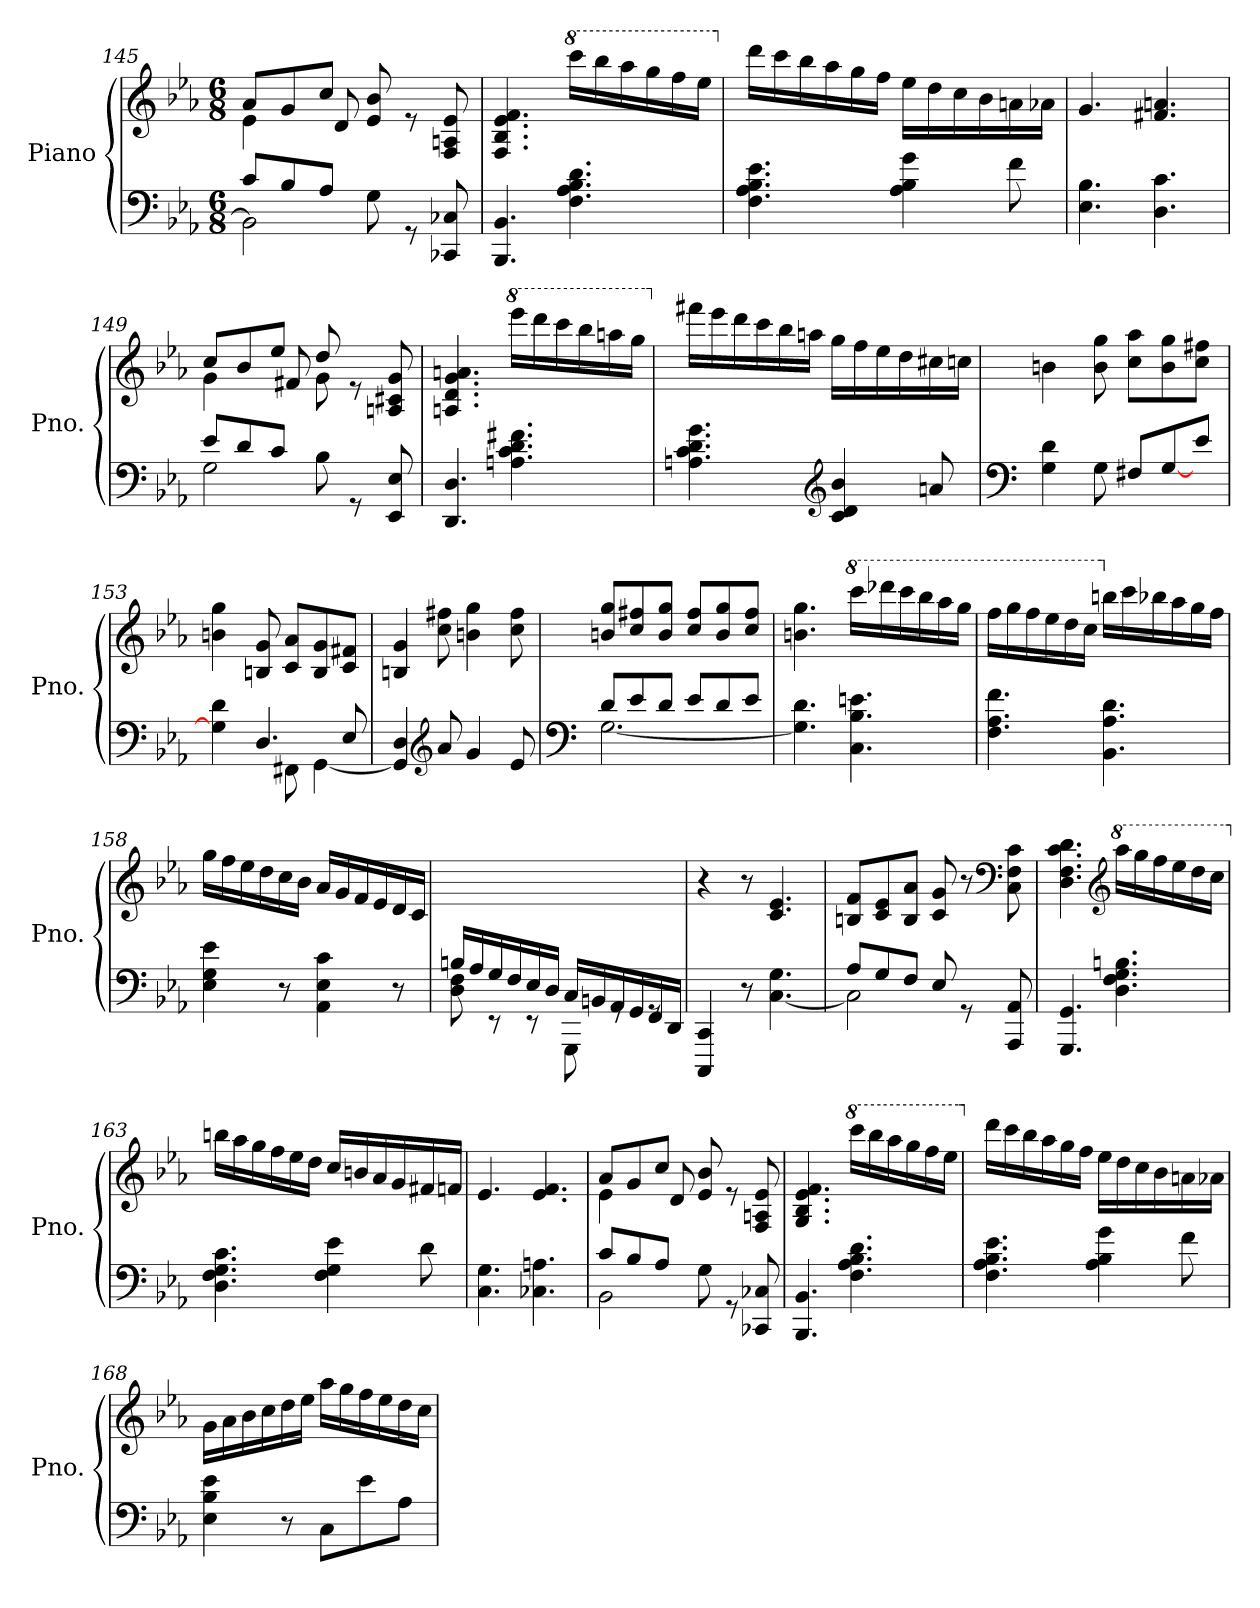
**kern	**kern
*part1	*part1
*staff2	*staff1
*I"Piano	*
*I'Pno.	*
*clefF4	*clefG2
*k[b-e-a-]	*k[b-e-a-]
*M6/8	*M6/8
=145	=145
*^	*^
8c/L	2BB-\]	8a-/L	4e-\
8B-/	.	8g/	.
8A-/J	.	8cc/J	8d/
8G\	.	8e-/ 8b-/	8ryy
8rGG	4ryy	8re	4ryy
8CC-X/ 8C-X/	.	8F/ 8An/ 8e-/	.
*v	*v	*	*
*	*v	*v
=146	=146
4.BBB-/ 4.BB-/	4.F/ 4.B-/ 4.e-/ 4.f/
*	*8va
4.F\ 4.A-\ 4.B-\ 4.d\	16cccc\LL
.	16bbb-\
.	16aaa-\
.	16ggg\
.	16fff\
.	16eee-\JJ
!!LO:LB:g=z
=147	=147
*	*X8va
4.F\ 4.A-\ 4.B-\ 4.e-\	16ddd\LL
.	16ccc\
.	16bb-\
.	16aa-\
.	16gg\
.	16ff\JJ
4A-\ 4B-\ 4g\	16ee-\LL
.	16dd\
.	16cc\
.	16b-\
8f\	16an\
.	16a-X\JJ
=148	=148
4.E-\ 4.B-\	4.g/
4.D\ 4.c\	4.f#X/ 4.an/
=149	=149
*^	*^
8e-/L	2G\	8cc/L	4g\
8d/	.	8b-/	.
8c/J	.	8ee-/J	8f#X/
8B-\	.	8dd/	8g\
8rGG	4ryy	8re	4ryy
8EE-/ 8E-/	.	8An/ 8c#X/ 8g/	.
*v	*v	*	*
*	*v	*v
=150	=150
4.DD/ 4.D/	4.An/ 4.d/ 4.g/ 4.an/
*	*8va
4.An\ 4.c\ 4.d\ 4.f#X\	16eeee-\LL
.	16dddd\
.	16cccc\
.	16bbb-\
.	16aaan\
.	16ggg\JJ
=151	=151
*	*X8va
4.An\ 4.c\ 4.d\ 4.g\	16fff#X\LL
.	16eee-\
.	16ddd\
.	16ccc\
.	16bb-\
.	16aan\JJ
*clefG2	*
4c/ 4d/ 4b-/	16gg\LL
.	16ff\
.	16ee-\
.	16dd\
8an/	16cc#X\
.	16ccn\JJ
!!LO:LB:g=z
=152	=152
*clefF4	*
4G\ 4d\	4bn\
8G\	8b\ 8gg\
8F#X/L	8cc\ 8aa-\L
[8G/	8b\ 8gg\
8e-/J	8cc\ 8ff#X\J
=153	=153
*^	*
4G\] 4d\	4.ryy	4bn\ 4gg\
4.D/	.	8Bn/ 8g/
.	8FF#X\	8c/ 8a-/L
.	[4GG\	8B/ 8g/
8E-/	.	8c/ 8f#X/J
*v	*v	*
=154	=154
4GG/] 4D/	4Bn/ 4g/
*clefG2	*
8a-/	8cc\ 8ff#X\
4g/	4bn\ 4gg\
8e-/	8cc\ 8ff#\
=155	=155
*clefF4	*
*^	*
8d/L	[2.G\	8bn/ 8gg/L
8e-/	.	8cc/ 8ff#X/
8d/J	.	8b/ 8gg/J
8e-/L	.	8cc/ 8ff#/L
8d/	.	8b/ 8gg/
8e-/J	.	8cc/ 8ff#/J
*v	*v	*
=156	=156
4.G\] 4.d\	4.bn\ 4.gg\
*	*8va
4.C\ 4.B-\ 4.en\	16cccc\LL
.	16dddd-X\
.	16cccc\
.	16bbb-\
.	16aaa-\
.	16ggg\JJ
=157	=157
4.F\ 4.A-\ 4.f\	16fff\LL
.	16ggg\
.	16fff\
.	16eee-\
.	16ddd\
.	16ccc\JJ
*	*X8va
4.BB-\ 4.A-\ 4.d\	16bbn\LL
.	16ccc\
.	16bb-X\
.	16aa-\
.	16gg\
.	16ff\JJ
!!LO:LB:g=z
=158	=158
4E-\ 4G\ 4e-\	16gg\LL
.	16ff\
.	16ee-\
.	16dd\
8r	16cc\
.	16b-\JJ
4AA-\ 4E-\ 4c\	16a-/LL
.	16g/
.	16f/
.	16e-/
8r	16d/
.	16c/JJ
=159	=159
*^	*
16Bn/LL	8D\ 8F\	2.ryy
16A-/	.	.
16G/	8r	.
16F/	.	.
16E-/	8r	.
16D/JJ	.	.
16C/LL	8GGG\	.
16BBn/	.	.
16AA-/	8rGG	.
16GG/	.	.
16FF/	8rGG	.
16DD/JJ	.	.
*v	*v	*
=160	=160
4CCC/ 4CC/	4r
8r	8r
[4.C\ 4.G\	4.c/ 4.e-/
=161	=161
*^	*
8A-/L	2C\]	8Bn/ 8f/L
8G/	.	8c/ 8e-/
8F/J	.	8B/ 8a-/J
8E-/	.	8c/ 8g/
8rGG	4ryy	8r
*	*	*clefF4
8AAA-/ 8AA-/	.	8C\ 8F\ 8c\
*v	*v	*
=162	=162
4.GGG/ 4.GG/	4.D\ 4.F\ 4.c\ 4.d\
*	*clefG2
*	*8va
4.D\ 4.F\ 4.G\ 4.Bn\	16aaa-\LL
.	16ggg\
.	16fff\
.	16eee-\
.	16ddd\
.	16ccc\JJ
!!LO:LB:g=z
=163	=163
*	*X8va
4.D\ 4.F\ 4.G\ 4.c\	16bbn\LL
.	16aa-\
.	16gg\
.	16ff\
.	16ee-\
.	16dd\JJ
4F\ 4G\ 4e-\	16cc/LL
.	16bn/
.	16a-/
.	16g/
8d\	16f#X/
.	16fn/JJ
=164	=164
4.C\ 4.G\	4.e-/
4.C-X\ 4.An\	4.e-/ 4.f/
=165	=165
*^	*^
8c/L	2BB-\	8a-/L	4e-\
8B-/	.	8g/	.
8A-/J	.	8cc/J	8d/
8G\	.	8e-/ 8b-/	8ryy
8rGG	4ryy	8re	4ryy
8CC-X/ 8C-X/	.	8F/ 8An/ 8e-/	.
*v	*v	*	*
*	*v	*v
=166	=166
4.BBB-/ 4.BB-/	4.G/ 4.B-/ 4.e-/ 4.f/
*	*8va
4.F\ 4.A-\ 4.B-\ 4.d\	16cccc\LL
.	16bbb-\
.	16aaa-\
.	16ggg\
.	16fff\
.	16eee-\JJ
=167	=167
*	*X8va
4.F\ 4.A-\ 4.B-\ 4.e-\	16ddd\LL
.	16ccc\
.	16bb-\
.	16aa-\
.	16gg\
.	16ff\JJ
4A-\ 4B-\ 4g\	16ee-\LL
.	16dd\
.	16cc\
.	16b-\
8f\	16an\
.	16a-X\JJ
!!LO:LB:g=z
=168	=168
4E-\ 4B-\ 4e-\	16g\LL
.	16a-\
.	16b-\
.	16cc\
8r	16dd\
.	16ee-\JJ
8C\L	16aa-\LL
.	16gg\
8e-\	16ff\
.	16ee-\
8A-\J	16dd\
.	16cc\JJ
=	=
*-	*-
